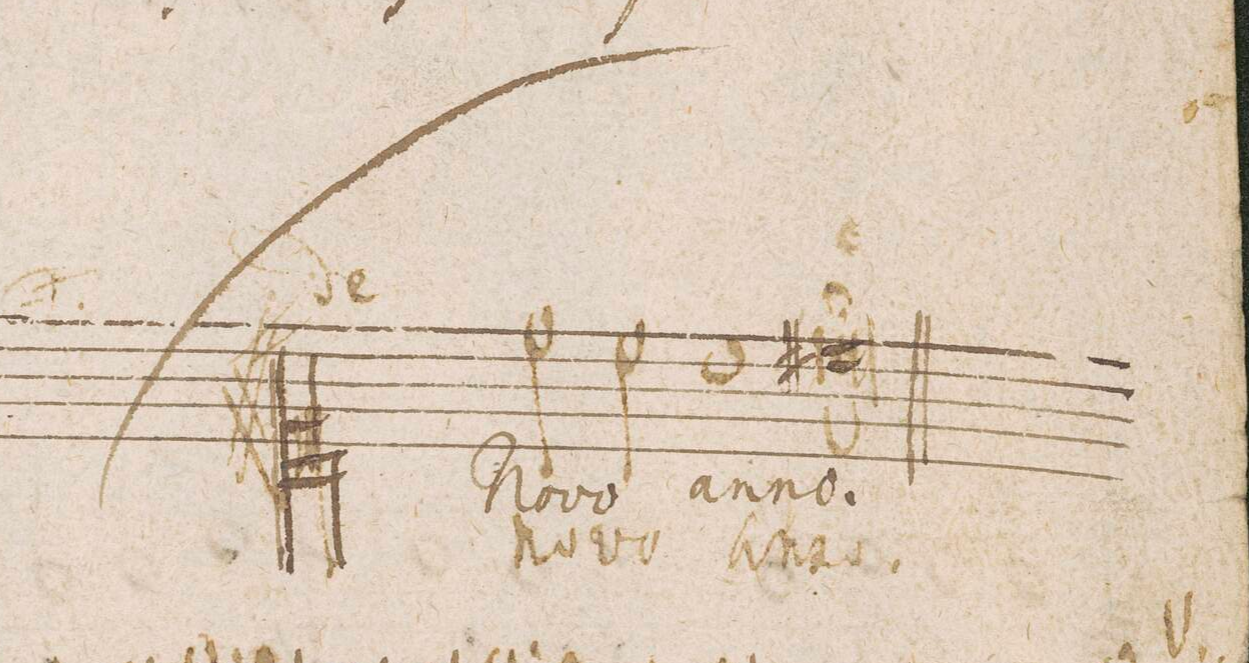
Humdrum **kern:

**kern	**text	**text	**text	**text	**text	**text
*I"Canto.	*	*	*	*	*	*
*clefC1	*	*	*	*	*	*
*k[]	*	*	*	*	*	*
*met(C|)	*	*	*	*	*	*
*M2/1	*	*	*	*	*	*
2dd\	no-	no-	.	.	.	.
2cc\	-vo	-vo	.	.	.	.
1b\	an-	an-	.	.	.	.
=10-	=10-	=10-	=10-	=10-	=10-	=10-
0cc#X\;	-no.	-no.	.	.	.	.
=-	=-	=-	=-	=-	=-	=-
*-	*-	*-	*-	*-	*-	*-
